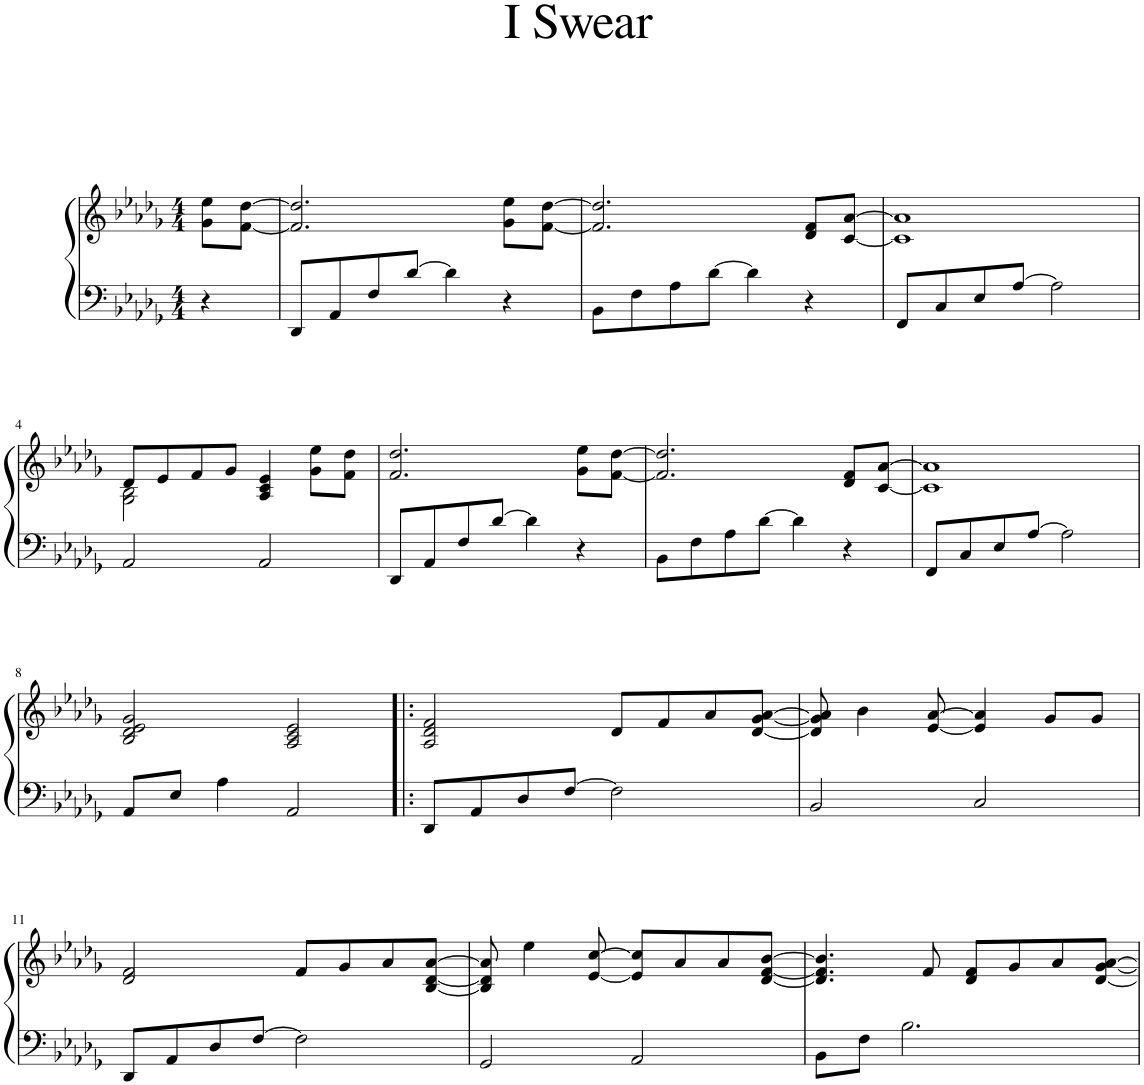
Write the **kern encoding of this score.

**kern	**kern
*part1	*part1
*staff2	*staff1
*I"Piano	*
*I'Pno	*
*clefF4	*clefG2
*k[b-e-a-d-g-]	*k[b-e-a-d-g-]
*M4/4	*M4/4
=	=
4r	8g-\ 8ee-\L
.	[8f\ [8dd-\J
=1	=1
8DD-/L	2.f/] 2.dd-/]
8AA-/	.
8F/	.
[8d-/J	.
4d-\]	.
4r	8g-\ 8ee-\L
.	[8f\ [8dd-\J
=2	=2
8BB-\L	2.f/] 2.dd-/]
8F\	.
8A-\	.
[8d-\J	.
4d-\]	.
4r	8d-/ 8f/L
.	[8c/ [8a-/J
=3	=3
8FF/L	1c] 1a-]
8C/	.
8E-/	.
[8A-/J	.
2A-\]	.
!!LO:LB:g=z
=4	=4
*	*^
2AA-/	8d-/L	2G-\ 2B-\
.	8e-/	.
.	8f/	.
.	8g-/J	.
2AA-/	4A-/ 4c/ 4e-/	2ryy
.	8g-\ 8ee-\L	.
.	8f\ 8dd-\J	.
*	*v	*v
=5	=5
8DD-/L	2.f/ 2.dd-/
8AA-/	.
8F/	.
[8d-/J	.
4d-\]	.
4r	8g-\ 8ee-\L
.	[8f\ [8dd-\J
=6	=6
8BB-\L	2.f/] 2.dd-/]
8F\	.
8A-\	.
[8d-\J	.
4d-\]	.
4r	8d-/ 8f/L
.	[8c/ [8a-/J
=7	=7
8FF/L	1c] 1a-]
8C/	.
8E-/	.
[8A-/J	.
2A-\]	.
!!LO:LB:g=z
=8	=8
8AA-/L	2B-/ 2d-/ 2e-/ 2g-/
8E-/J	.
4A-\	.
2AA-/	2A-/ 2c/ 2e-/
=9!|:	=9!|:
8DD-/L	2A-/ 2d-/ 2f/
8AA-/	.
8D-/	.
[8F/J	.
2F\]	8d-/L
.	8f/
.	8a-/
.	[8d-/ [8g-/ [8a-/J
=10	=10
2BB-/	8d-/] 8g-/] 8a-/]
.	4b-\
.	[8e-/ [8a-/
2C/	4e-/] 4a-/]
.	8g-/L
.	8g-/J
!!LO:LB:g=z
=11	=11
8DD-/L	2d-/ 2f/
8AA-/	.
8D-/	.
[8F/J	.
2F\]	8f/L
.	8g-/
.	8a-/
.	[8B-/ [8d-/ [8a-/J
=12	=12
2GG-/	8B-/] 8d-/] 8a-/]
.	4ee-\
.	[8e-/ [8cc/
2AA-/	8e-/] 8cc/]L
.	8a-/
.	8a-/
.	[8d-/ [8f/ [8b-/J
=13	=13
8BB-\L	4.d-/] 4.f/] 4.b-/]
8F\J	.
2.B-\	.
.	8f/
.	8d-/ 8f/L
.	8g-/
.	8a-/
.	[8d-/ [8g-/ [8a-/J
=	=
*-	*-
